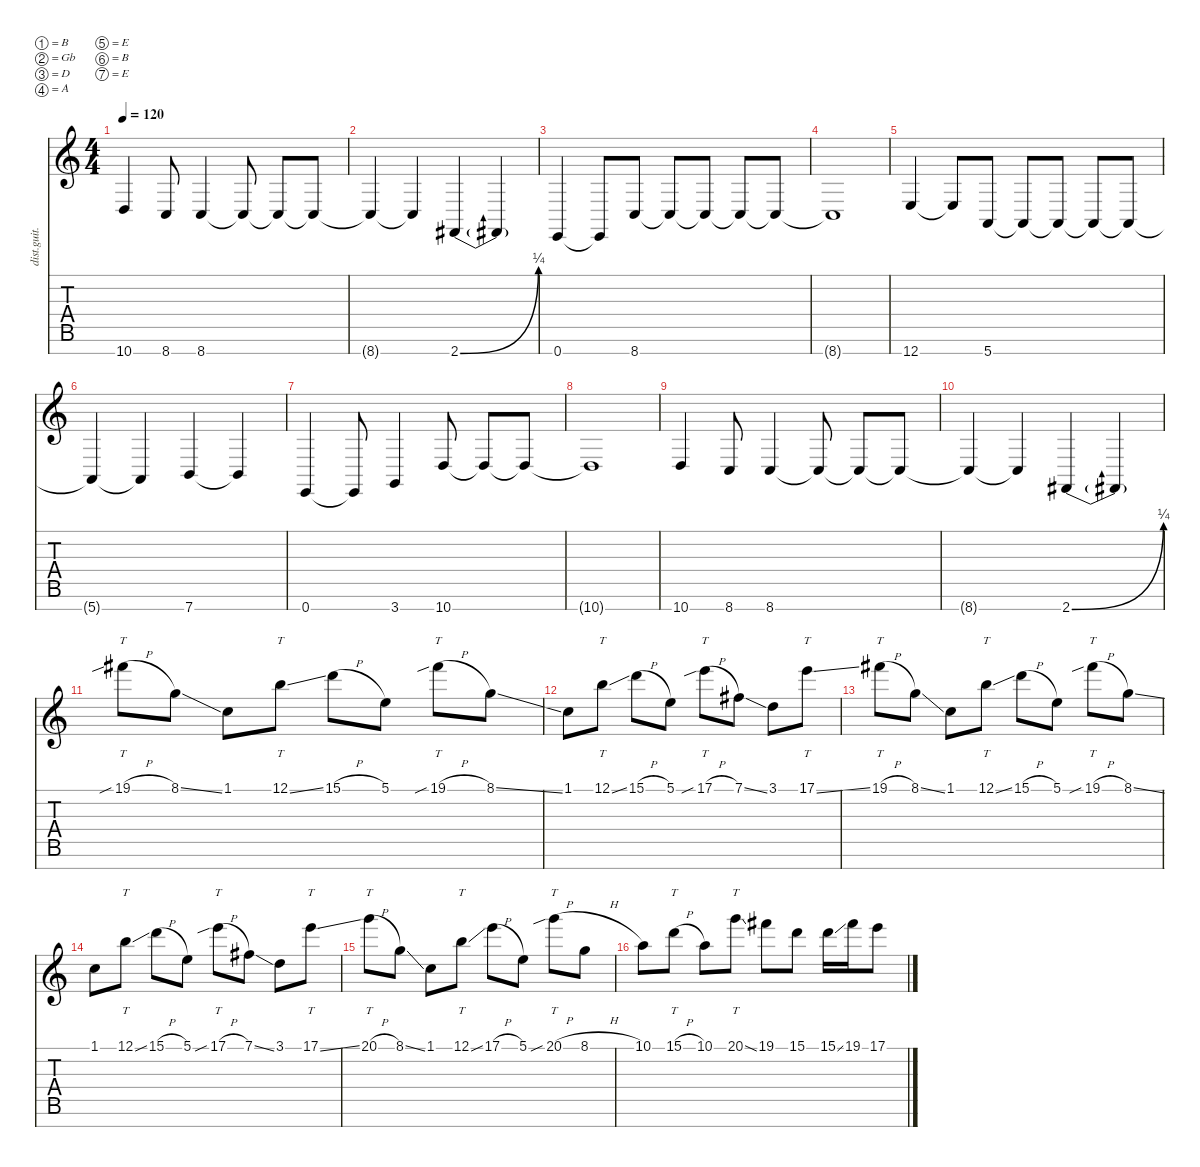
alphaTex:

\defaultSystemsLayout 4
\hideDynamics
\bracketExtendMode nobrackets
\otherSystemsTrackNameOrientation horizontal
\track ("Distortion Guitar" "dist.guit.") {instrument distortionguitar}
\staff {score tabs}
\tuning (B3 Gb3 D3 A2 E2 B1 E1)
\ts (4 4)
\tempo 120
\clef g2
\ks c
10.7.4{dy mf beam Up} 8.7.8{beam Up} 8.7.4{beam Up} 8.7{t}.8{beam Up} 8.7{t}.8{beam Up} 8.7{t}.8{beam Up} |
8.7{t}.4{beam Up} 8.7{t}.4{beam Up} 2.7{be (bend 0 0 15.6 1) acc #}.4{beam Up} 2.7{t acc #}.4{beam Up} |
0.7.4{beam Up} 0.7{t}.8{beam Up} 8.7.8{beam Up} 8.7{t}.8{beam Up} 8.7{t}.8{beam Up} 8.7{t}.8{beam Up} 8.7{t}.8{beam Up} |
8.7{t}.1{beam Down} |
12.7.4{beam Up} 12.7{t}.8{beam Up} 5.7.8{beam Up} 5.7{t}.8{beam Up} 5.7{t}.8{beam Up} 5.7{t}.8{beam Up} 5.7{t}.8{beam Up} |
5.7{t}.4{beam Up} 5.7{t}.4{beam Up} 7.7.4{beam Up} 7.7{t}.4{beam Up} |
0.7.4{beam Up} 0.7{t}.8{beam Up} 3.7.4{beam Up} 10.7.8{beam Up} 10.7{t}.8{beam Up} 10.7{t}.8{beam Up} |
10.7{t}.1{beam Up} |
10.7.4{beam Up} 8.7.8{beam Up} 8.7.4{beam Up} 8.7{t}.8{beam Up} 8.7{t}.8{beam Up} 8.7{t}.8{beam Up} |
8.7{t}.4{beam Up} 8.7{t}.4{beam Up} 2.7{be (bend 0 0 15.6 1) acc #}.4{beam Up} 2.7{t acc #}.4{beam Up} |
19.1{sib h acc #}.8{tt beam Down} 8.1{ss}.8{beam Down} 1.1.8{beam Down} 12.1{ss}.8{tt beam Down} 15.1{h}.8{beam Down} 5.1.8{beam Down} 19.1{sib h acc #}.8{tt beam Down} 8.1{ss}.8{beam Down} |
1.1.8{beam Down} 12.1{ss}.8{tt beam Down} 15.1{h}.8{beam Down} 5.1.8{beam Down} 17.1{sib h}.8{tt beam Down} 7.1{ss acc #}.8{beam Down} 3.1.8{beam Down} 17.1{ss}.8{tt beam Down} |
19.1{h acc #}.8{tt beam Down} 8.1{ss}.8{beam Down} 1.1.8{beam Down} 12.1{ss}.8{tt beam Down} 15.1{h}.8{beam Down} 5.1.8{beam Down} 19.1{sib h acc #}.8{tt beam Down} 8.1{ss}.8{beam Down} |
1.1.8{beam Down} 12.1{ss}.8{tt beam Down} 15.1{h}.8{beam Down} 5.1.8{beam Down} 17.1{sib h}.8{tt beam Down} 7.1{ss acc #}.8{beam Down} 3.1.8{beam Down} 17.1{ss}.8{tt beam Down} |
20.1{h}.8{tt beam Down} 8.1{ss}.8{beam Down} 1.1.8{beam Down} 12.1{ss}.8{tt beam Down} 17.1{h}.8{beam Down} 5.1.8{beam Down} 20.1{sib h}.8{tt beam Down} 8.1{h}.8{beam Down} |
10.1.8{beam Down} 15.1{h}.8{tt beam Down} 10.1.8{beam Down} 20.1{ss}.8{tt beam Down} 19.1{acc #}.8{beam Down} 15.1.8{beam Down} 15.1{ss}.16{beam Down} 19.1{acc #}.16{beam Down} 17.1.8{beam Down}
